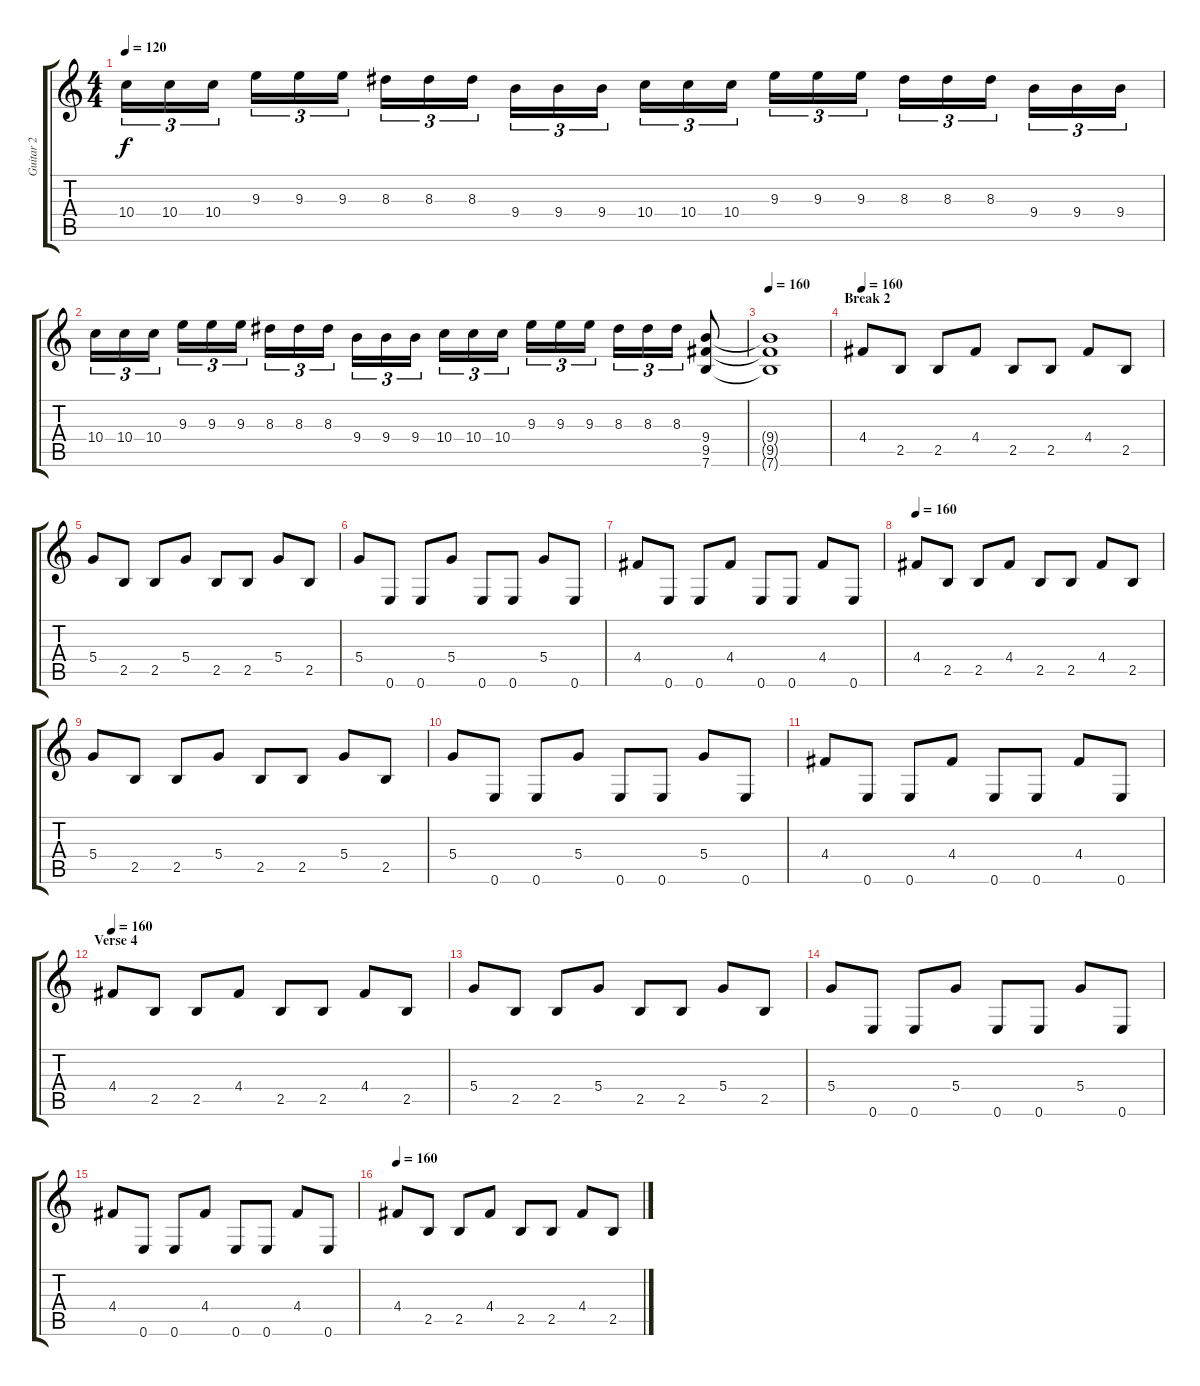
\track ("Guitar 2" "Guitar 2") {instrument distortionguitar}
\staff {score tabs}
\tuning (E4 B3 G3 D3 A2 E2) {hide}
\ts (4 4)
\tempo 120
\clef g2
\ks c
10.4.16{tu (3 2) dy f} 10.4.16{tu (3 2)} 10.4.16{tu (3 2)} 9.3.16{tu (3 2)} 9.3.16{tu (3 2)} 9.3.16{tu (3 2)} 8.3.16{tu (3 2)} 8.3.16{tu (3 2)} 8.3.16{tu (3 2)} 9.4.16{tu (3 2)} 9.4.16{tu (3 2)} 9.4.16{tu (3 2)} 10.4.16{tu (3 2)} 10.4.16{tu (3 2)} 10.4.16{tu (3 2)} 9.3.16{tu (3 2)} 9.3.16{tu (3 2)} 9.3.16{tu (3 2)} 8.3.16{tu (3 2)} 8.3.16{tu (3 2)} 8.3.16{tu (3 2)} 9.4.16{tu (3 2)} 9.4.16{tu (3 2)} 9.4.16{tu (3 2)} |
10.4.16{tu (3 2)} 10.4.16{tu (3 2)} 10.4.16{tu (3 2)} 9.3.16{tu (3 2)} 9.3.16{tu (3 2)} 9.3.16{tu (3 2)} 8.3.16{tu (3 2)} 8.3.16{tu (3 2)} 8.3.16{tu (3 2)} 9.4.16{tu (3 2)} 9.4.16{tu (3 2)} 9.4.16{tu (3 2)} 10.4.16{tu (3 2)} 10.4.16{tu (3 2)} 10.4.16{tu (3 2)} 9.3.16{tu (3 2)} 9.3.16{tu (3 2)} 9.3.16{tu (3 2)} 8.3.16{tu (3 2)} 8.3.16{tu (3 2)} 8.3.16{tu (3 2)} (9.4 9.5 7.6).8 |
\tempo 160
(9.4{t} 9.5{t} 7.6{t}).1 |
\section ("" "Break 2")
\tempo 160
4.4.8{instrument electricguitarclean} 2.5.8 2.5.8 4.4.8 2.5.8 2.5.8 4.4.8 2.5.8 |
5.4.8 2.5.8 2.5.8 5.4.8 2.5.8 2.5.8 5.4.8 2.5.8 |
5.4.8 0.6.8 0.6.8 5.4.8 0.6.8 0.6.8 5.4.8 0.6.8 |
4.4.8 0.6.8 0.6.8 4.4.8 0.6.8 0.6.8 4.4.8 0.6.8 |
\tempo 160
4.4.8{instrument electricguitarclean} 2.5.8 2.5.8 4.4.8 2.5.8 2.5.8 4.4.8 2.5.8 |
5.4.8 2.5.8 2.5.8 5.4.8 2.5.8 2.5.8 5.4.8 2.5.8 |
5.4.8 0.6.8 0.6.8 5.4.8 0.6.8 0.6.8 5.4.8 0.6.8 |
4.4.8 0.6.8 0.6.8 4.4.8 0.6.8 0.6.8 4.4.8 0.6.8 |
\section ("" "Verse 4")
\tempo 160
4.4.8{instrument electricguitarclean} 2.5.8 2.5.8 4.4.8 2.5.8 2.5.8 4.4.8 2.5.8 |
5.4.8 2.5.8 2.5.8 5.4.8 2.5.8 2.5.8 5.4.8 2.5.8 |
5.4.8 0.6.8 0.6.8 5.4.8 0.6.8 0.6.8 5.4.8 0.6.8 |
4.4.8 0.6.8 0.6.8 4.4.8 0.6.8 0.6.8 4.4.8 0.6.8 |
\tempo 160
4.4.8{instrument electricguitarclean} 2.5.8 2.5.8 4.4.8 2.5.8 2.5.8 4.4.8 2.5.8
